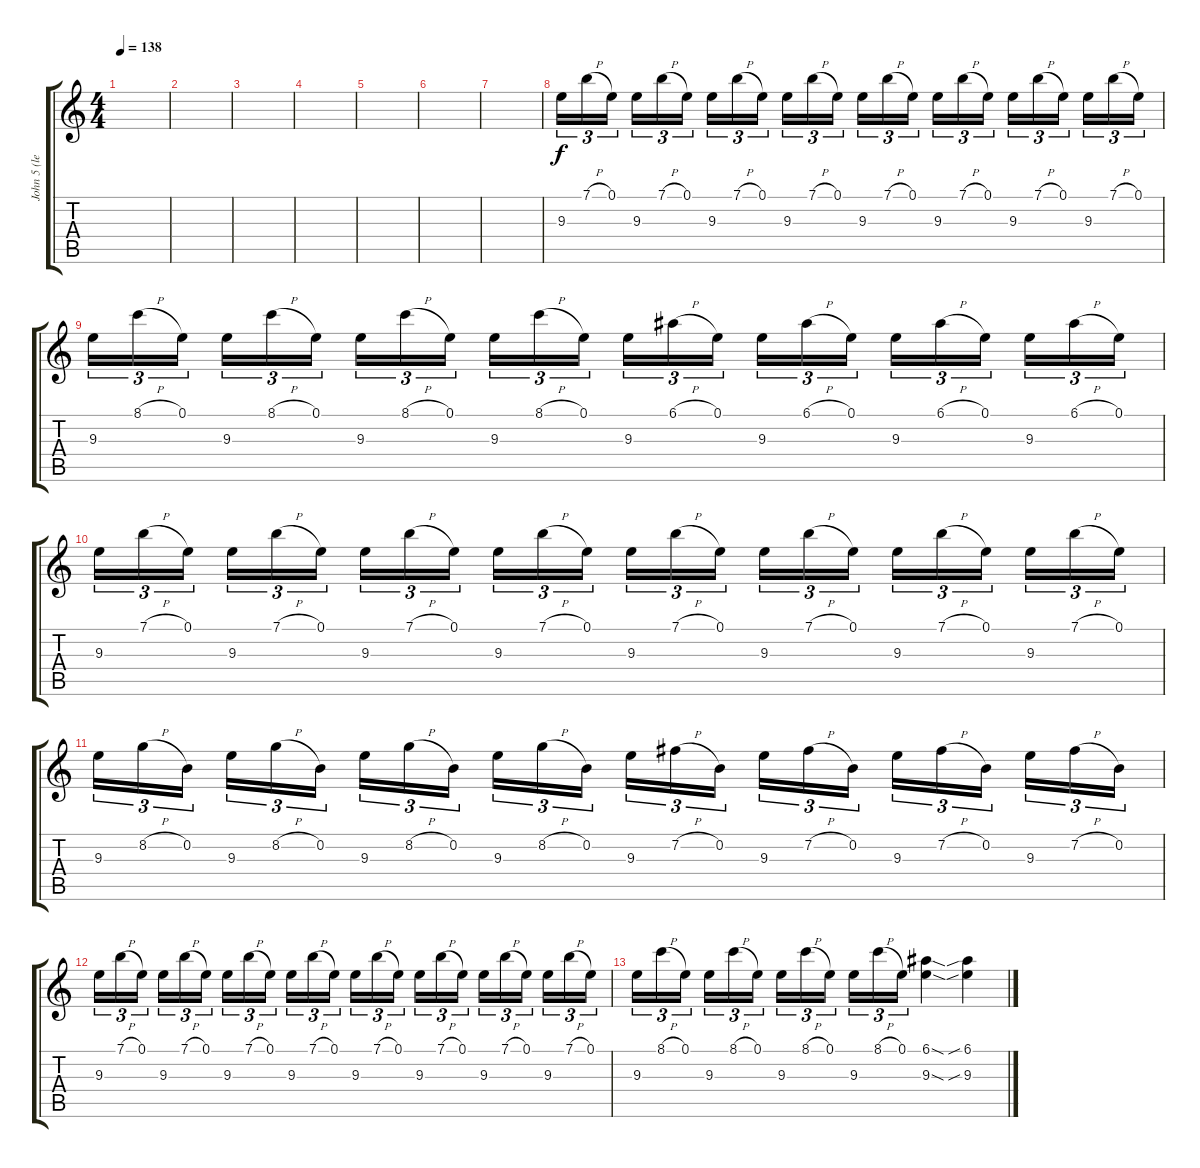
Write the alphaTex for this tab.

\track ("John 5 (lead 1)" "John 5 (le") {instrument distortionguitar}
\staff {score tabs}
\tuning (E4 B3 G3 D3 A2 E2) {hide}
\ts (4 4)
\tempo 138
\clef g2
\ks c
|
|
|
|
|
|
|
9.3.16{tu (3 2)} 7.1{h}.16{tu (3 2)} 0.1.16{tu (3 2) beam splitsecondary} 9.3.16{tu (3 2)} 7.1{h}.16{tu (3 2)} 0.1.16{tu (3 2)} 9.3.16{tu (3 2)} 7.1{h}.16{tu (3 2)} 0.1.16{tu (3 2) beam splitsecondary} 9.3.16{tu (3 2)} 7.1{h}.16{tu (3 2)} 0.1.16{tu (3 2)} 9.3.16{tu (3 2)} 7.1{h}.16{tu (3 2)} 0.1.16{tu (3 2) beam splitsecondary} 9.3.16{tu (3 2)} 7.1{h}.16{tu (3 2)} 0.1.16{tu (3 2)} 9.3.16{tu (3 2)} 7.1{h}.16{tu (3 2)} 0.1.16{tu (3 2) beam splitsecondary} 9.3.16{tu (3 2)} 7.1{h}.16{tu (3 2)} 0.1.16{tu (3 2)} |
9.3.16{tu (3 2)} 8.1{h}.16{tu (3 2)} 0.1.16{tu (3 2) beam splitsecondary} 9.3.16{tu (3 2)} 8.1{h}.16{tu (3 2)} 0.1.16{tu (3 2)} 9.3.16{tu (3 2)} 8.1{h}.16{tu (3 2)} 0.1.16{tu (3 2) beam splitsecondary} 9.3.16{tu (3 2)} 8.1{h}.16{tu (3 2)} 0.1.16{tu (3 2)} 9.3.16{tu (3 2)} 6.1{h}.16{tu (3 2)} 0.1.16{tu (3 2) beam splitsecondary} 9.3.16{tu (3 2)} 6.1{h}.16{tu (3 2)} 0.1.16{tu (3 2)} 9.3.16{tu (3 2)} 6.1{h}.16{tu (3 2)} 0.1.16{tu (3 2) beam splitsecondary} 9.3.16{tu (3 2)} 6.1{h}.16{tu (3 2)} 0.1.16{tu (3 2)} |
9.3.16{tu (3 2)} 7.1{h}.16{tu (3 2)} 0.1.16{tu (3 2) beam splitsecondary} 9.3.16{tu (3 2)} 7.1{h}.16{tu (3 2)} 0.1.16{tu (3 2)} 9.3.16{tu (3 2)} 7.1{h}.16{tu (3 2)} 0.1.16{tu (3 2) beam splitsecondary} 9.3.16{tu (3 2)} 7.1{h}.16{tu (3 2)} 0.1.16{tu (3 2)} 9.3.16{tu (3 2)} 7.1{h}.16{tu (3 2)} 0.1.16{tu (3 2) beam splitsecondary} 9.3.16{tu (3 2)} 7.1{h}.16{tu (3 2)} 0.1.16{tu (3 2)} 9.3.16{tu (3 2)} 7.1{h}.16{tu (3 2)} 0.1.16{tu (3 2) beam splitsecondary} 9.3.16{tu (3 2)} 7.1{h}.16{tu (3 2)} 0.1.16{tu (3 2)} |
9.3.16{tu (3 2)} 8.2{h}.16{tu (3 2)} 0.2.16{tu (3 2) beam splitsecondary} 9.3.16{tu (3 2)} 8.2{h}.16{tu (3 2)} 0.2.16{tu (3 2)} 9.3.16{tu (3 2)} 8.2{h}.16{tu (3 2)} 0.2.16{tu (3 2) beam splitsecondary} 9.3.16{tu (3 2)} 8.2{h}.16{tu (3 2)} 0.2.16{tu (3 2)} 9.3.16{tu (3 2)} 7.2{h}.16{tu (3 2)} 0.2.16{tu (3 2) beam splitsecondary} 9.3.16{tu (3 2)} 7.2{h}.16{tu (3 2)} 0.2.16{tu (3 2)} 9.3.16{tu (3 2)} 7.2{h}.16{tu (3 2)} 0.2.16{tu (3 2) beam splitsecondary} 9.3.16{tu (3 2)} 7.2{h}.16{tu (3 2)} 0.2.16{tu (3 2)} |
9.3.16{tu (3 2)} 7.1{h}.16{tu (3 2)} 0.1.16{tu (3 2) beam splitsecondary} 9.3.16{tu (3 2)} 7.1{h}.16{tu (3 2)} 0.1.16{tu (3 2)} 9.3.16{tu (3 2)} 7.1{h}.16{tu (3 2)} 0.1.16{tu (3 2) beam splitsecondary} 9.3.16{tu (3 2)} 7.1{h}.16{tu (3 2)} 0.1.16{tu (3 2)} 9.3.16{tu (3 2)} 7.1{h}.16{tu (3 2)} 0.1.16{tu (3 2) beam splitsecondary} 9.3.16{tu (3 2)} 7.1{h}.16{tu (3 2)} 0.1.16{tu (3 2)} 9.3.16{tu (3 2)} 7.1{h}.16{tu (3 2)} 0.1.16{tu (3 2) beam splitsecondary} 9.3.16{tu (3 2)} 7.1{h}.16{tu (3 2)} 0.1.16{tu (3 2)} |
9.3.16{tu (3 2)} 8.1{h}.16{tu (3 2)} 0.1.16{tu (3 2) beam splitsecondary} 9.3.16{tu (3 2)} 8.1{h}.16{tu (3 2)} 0.1.16{tu (3 2)} 9.3.16{tu (3 2)} 8.1{h}.16{tu (3 2)} 0.1.16{tu (3 2) beam splitsecondary} 9.3.16{tu (3 2)} 8.1{h}.16{tu (3 2)} 0.1.16{tu (3 2)} (6.1{sod} 9.3{sod}).4 (6.1{sib} 9.3{sib}).4
